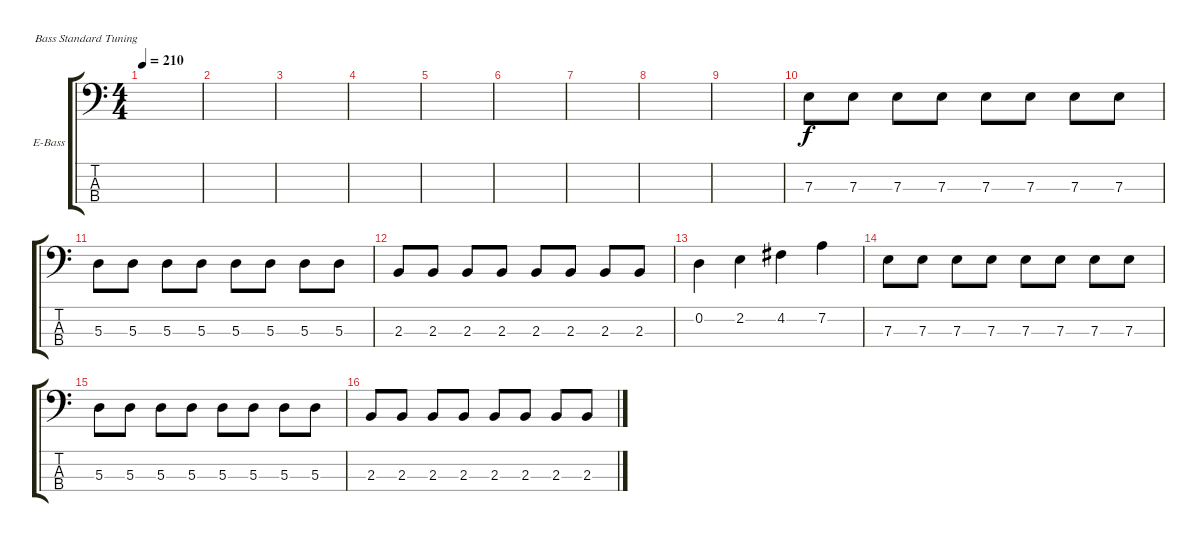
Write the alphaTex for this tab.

\defaultSystemsLayout 4
\bracketExtendMode groupsimilarinstruments
\firstSystemTrackNameOrientation horizontal
\otherSystemsTrackNameOrientation horizontal
\track ("O`Malley" "E-Bass") {instrument electricbassfinger}
\staff {score tabs}
\tuning (G2 D2 A1 E1)
\ts (4 4)
\tempo 210
\clef f4
\ks c
|
|
|
|
|
|
|
|
|
7.3.8 7.3.8 7.3.8 7.3.8 7.3.8 7.3.8 7.3.8 7.3.8 |
5.3.8 5.3.8 5.3.8 5.3.8 5.3.8 5.3.8 5.3.8 5.3.8 |
2.3.8 2.3.8 2.3.8 2.3.8 2.3.8 2.3.8 2.3.8 2.3.8 |
0.2.4 2.2.4 4.2.4 7.2.4 |
7.3.8 7.3.8 7.3.8 7.3.8 7.3.8 7.3.8 7.3.8 7.3.8 |
5.3.8 5.3.8 5.3.8 5.3.8 5.3.8 5.3.8 5.3.8 5.3.8 |
2.3.8 2.3.8 2.3.8 2.3.8 2.3.8 2.3.8 2.3.8 2.3.8
